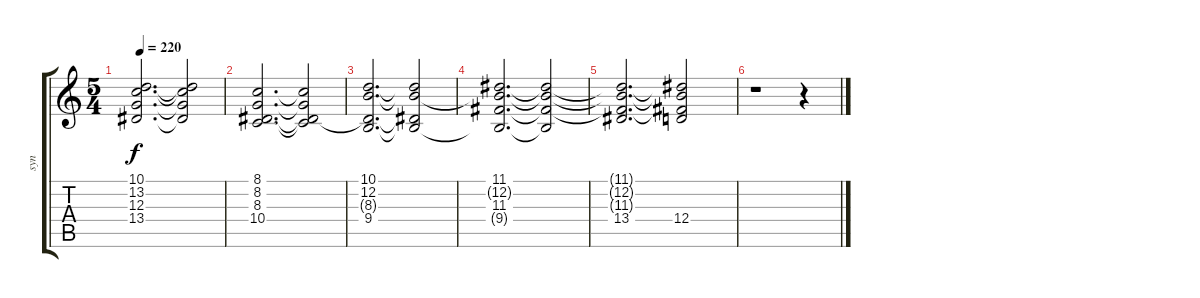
\track ("syn" "syn") {instrument pad7halo}
\staff {score tabs}
\tuning (E4 B3 G3 D3 A2 E2) {hide}
\ts (5 4)
\tempo 220
\clef g2
\ks c
(10.1{t} 13.2{t} 12.3{t} 13.4{t}).2{d dy f} (10.1{t} 13.2{t} 12.3{t} 13.4{t}).2 |
(8.1 8.2 8.3 10.4).2{d} (8.1{t} 8.2{t} 8.3{t} 10.4{t}).2 |
(10.1 12.2 8.3{t} 9.4).2{d} (10.1{t} 12.2{t} 8.3{t} 9.4{t}).2 |
(11.1 12.2{t} 11.3 9.4{t}).2{d} (11.1{t} 12.2{t} 11.3{t} 9.4{t}).2 |
(11.1{t} 12.2{t} 11.3{t} 13.4).2{d} (11.1{t} 12.2{t} 11.3{t} 12.4).2 |
r.1 r.4
